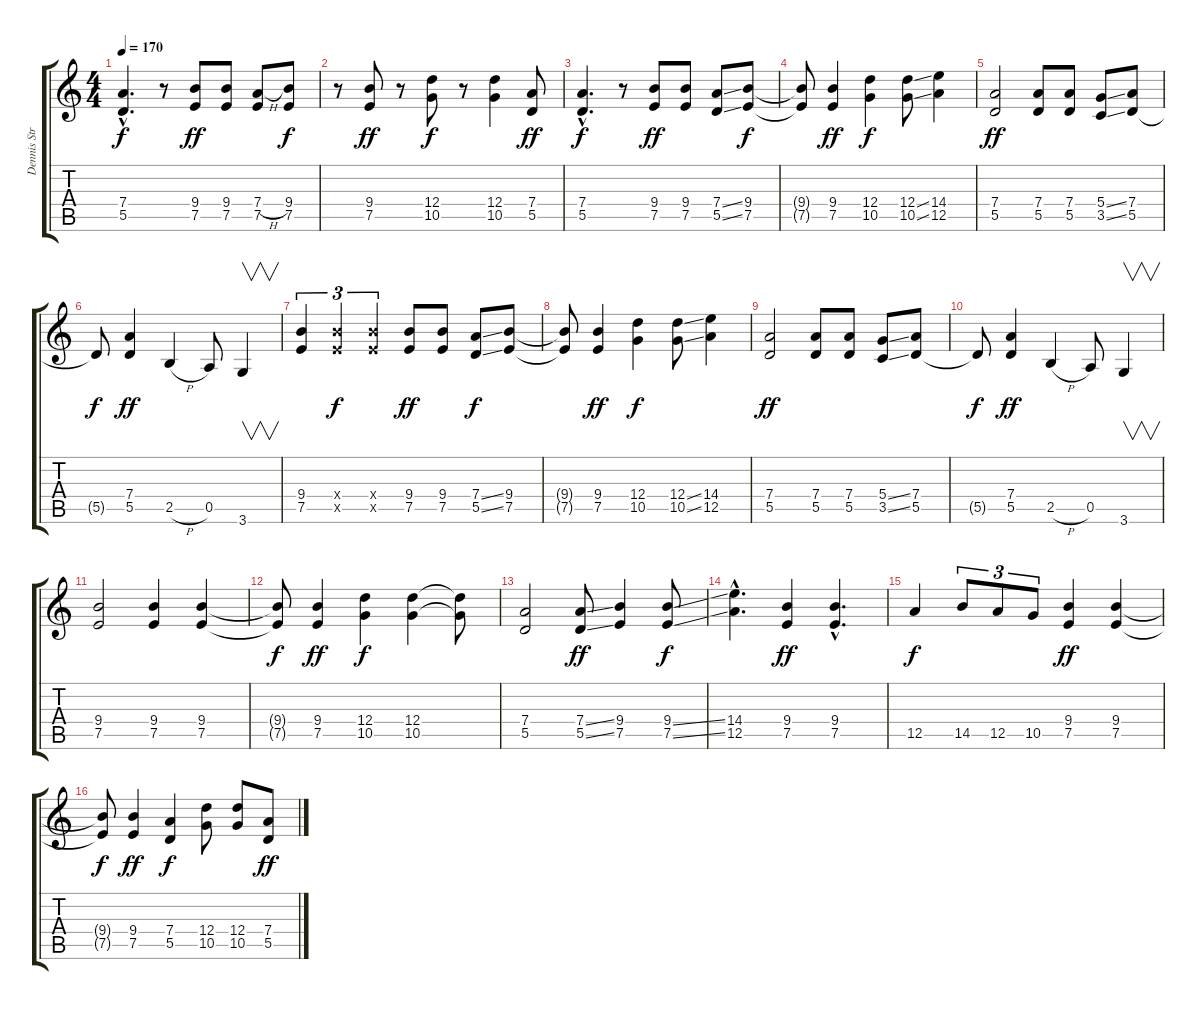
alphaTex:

\track ("Dennis Stratton" "Dennis Str") {instrument overdrivenguitar}
\staff {score tabs}
\tuning (E4 B3 G3 D3 A2 E2) {hide}
\ts (4 4)
\tempo 170
\clef g2
\ks c
(7.4{hac} 5.5{hac}).4{d dy f} r.8 (9.4 7.5).8{dy ff} (9.4 7.5).8 (7.4{h} 7.5).8 (9.4 7.5).8{dy f} |
r.8 (9.4 7.5).8{dy ff} r.8 (12.4 10.5).8{dy f} r.8 (12.4 10.5).4 (7.4 5.5).8{dy ff} |
(7.4{hac} 5.5{hac}).4{d dy f} r.8 (9.4 7.5).8{dy ff} (9.4 7.5).8 (7.4{ss} 5.5{ss}).8 (9.4 7.5).8{dy f} |
(9.4{t} 7.5{t}).8 (9.4 7.5).4{dy ff} (12.4 10.5).4{dy f} (12.4{ss} 10.5{ss}).8 (14.4 12.5).4 |
(7.4 5.5).2{dy ff} (7.4 5.5).8 (7.4 5.5).8 (5.4{ss} 3.5{ss}).8 (7.4 5.5).8 |
5.5{t}.8{dy f} (7.4 5.5).4{dy ff} 2.5{h}.4 0.5.8 3.6.4{v} |
(9.4 7.5).4{tu (3 2)} (9.4{x} 7.5{x}).4{tu (3 2) dy f} (9.4{x} 7.5{x}).4{tu (3 2)} (9.4 7.5).8{dy ff} (9.4 7.5).8 (7.4{ss} 5.5{ss}).8{dy f} (9.4 7.5).8 |
(9.4{t} 7.5{t}).8 (9.4 7.5).4{dy ff} (12.4 10.5).4{dy f} (12.4{ss} 10.5{ss}).8 (14.4 12.5).4 |
(7.4 5.5).2{dy ff} (7.4 5.5).8 (7.4 5.5).8 (5.4{ss} 3.5{ss}).8 (7.4 5.5).8 |
5.5{t}.8{dy f} (7.4 5.5).4{dy ff} 2.5{h}.4 0.5.8 3.6.4{v} |
(9.4 7.5).2 (9.4 7.5).4 (9.4 7.5).4 |
(9.4{t} 7.5{t}).8{dy f} (9.4 7.5).4{dy ff} (12.4 10.5).4{dy f} (12.4 10.5).4 (12.4{t} 10.5{t}).8 |
(7.4 5.5).2 (7.4{ss} 5.5{ss}).8{dy ff} (9.4 7.5).4 (9.4{ss} 7.5{ss}).8{dy f} |
(14.4{hac} 12.5{hac}).4{d} (9.4 7.5).4{dy ff} (9.4{hac} 7.5{hac}).4{d} |
12.5.4{dy f} 14.5.8{tu (3 2)} 12.5.8{tu (3 2)} 10.5.8{tu (3 2)} (9.4 7.5).4{dy ff} (9.4 7.5).4 |
(9.4{t} 7.5{t}).8{dy f} (9.4 7.5).4{dy ff} (7.4 5.5).4{dy f} (12.4 10.5).8 (12.4 10.5).8 (7.4 5.5).8{dy ff}
